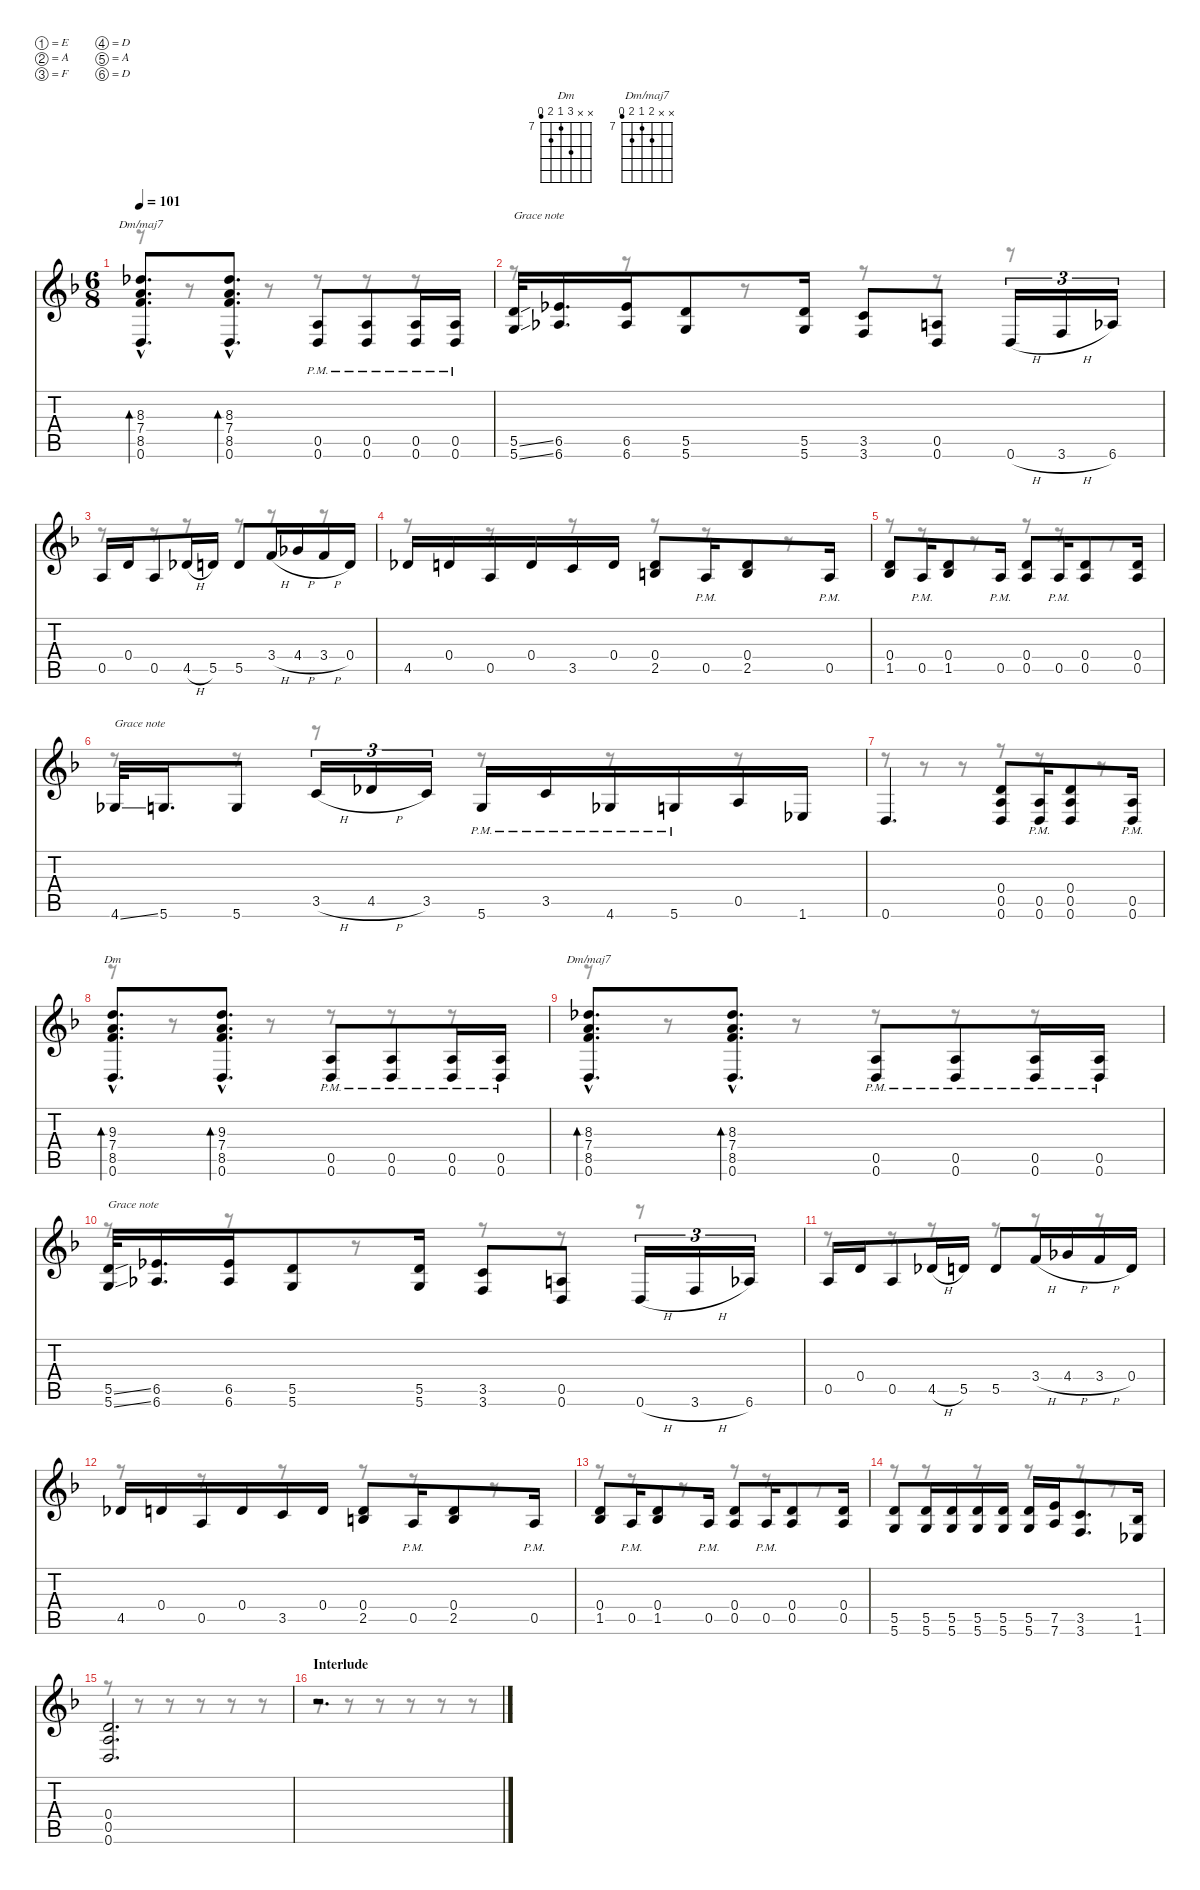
\defaultSystemsLayout 4
\hideDynamics
\bracketExtendMode nobrackets
\singleTrackTrackNamePolicy hidden
\multiTrackTrackNamePolicy hidden
\otherSystemsTrackNameOrientation horizontal
\track ("P. Lindgren" "dist.guit.") {instrument distortionguitar}
\staff {score tabs}
\tuning (E4 A3 F3 D3 A2 D2)
\chord ("Dm" x x 9 7 8 6) {firstfret 7}
\chord ("Dm/maj7" x x 8 7 8 6) {firstfret 7}
\voice
\ts (6 8)
\tempo 101
\clef g2
\ks dminor
(8.3{hac acc b} 7.4{hac acc forcenatural} 8.5{hac acc forcenatural} 0.6{hac acc forcenatural}).8{d bd 120 ch "Dm/maj7" dy mp beam Up} (8.3{hac acc b} 7.4{hac acc forcenatural} 8.5{hac acc forcenatural} 0.6{hac acc forcenatural}).8{d bd 120 beam Up} (0.5{pm acc forcenatural} 0.6{pm acc forcenatural}).8{dy f beam Up} (0.5{pm acc forcenatural} 0.6{pm acc forcenatural}).8{beam Up} (0.5{pm acc forcenatural} 0.6{pm acc forcenatural}).16{beam Up} (0.5{pm acc forcenatural} 0.6{pm acc forcenatural}).16{beam Up} |
(5.5{ss acc forcenatural} 5.6{ss acc forcenatural}).32{txt "Grace note" beam Up} (6.5{acc b} 6.6{acc b}).16{d beam Up} (6.5{acc b} 6.6{acc b}).16{beam Up} (5.5{acc forcenatural} 5.6{acc forcenatural}).8{beam Up} (5.5{acc forcenatural} 5.6{acc forcenatural}).16{beam Up} (3.5{acc forcenatural} 3.6{acc forcenatural}).8{beam Up} (0.5{acc forcenatural} 0.6{acc forcenatural}).8{beam Up} 0.6{h acc forcenatural}.16{tu (3 2) beam Up} 3.6{h acc forcenatural}.16{tu (3 2) dy ff beam Up} 6.6{acc b}.16{tu (3 2) beam Up} |
0.5{acc forcenatural}.16{dy f beam Up} 0.4{acc forcenatural}.16{beam Up} 0.5{acc forcenatural}.8{beam Up} 4.5{h acc b}.16{beam Up} 5.5{acc forcenatural}.16{beam Up} 5.5{acc forcenatural}.8{beam Up} 3.4{h acc forcenatural}.16{beam Up} 4.4{h acc b}.16{dy ff beam Up} 3.4{h acc forcenatural}.16{beam Up} 0.4{acc forcenatural}.16{beam Up} |
4.5{acc b}.16{dy f beam Up} 0.4{acc forcenatural}.16{dy mf beam Up} 0.5{acc forcenatural}.16{dy f beam Up} 0.4{acc forcenatural}.16{dy mf beam Up} 3.5{acc forcenatural}.16{dy f beam Up} 0.4{acc forcenatural}.16{dy mf beam Up} (0.4{acc forcenatural} 2.5{acc forcenatural}).8{dy f beam Up} 0.5{pm acc forcenatural}.16{beam Up} (0.4{acc forcenatural} 2.5{acc forcenatural}).8{beam Up} 0.5{pm acc forcenatural}.16{beam Up} |
(0.4{acc forcenatural} 1.5{acc b}).8{beam Up} 0.5{pm acc forcenatural}.16{beam Up} (0.4{acc forcenatural} 1.5{acc b}).8{beam Up} 0.5{pm acc forcenatural}.16{beam Up} (0.4{acc forcenatural} 0.5{acc forcenatural}).8{beam Up} 0.5{pm acc forcenatural}.16{dy ff beam Up} (0.4{acc forcenatural} 0.5{acc forcenatural}).8{dy f beam Up} (0.4{acc forcenatural} 0.5{acc forcenatural}).16{beam Up} |
4.6{ss acc b}.32{txt "Grace note" beam Up} 5.6{acc forcenatural}.16{d beam Up} 5.6{acc forcenatural}.8{beam Up} 3.5{h acc forcenatural}.16{tu (3 2) beam Up} 4.5{h acc b}.16{tu (3 2) dy ff beam Up} 3.5{acc forcenatural}.16{tu (3 2) dy f beam Up} 5.6{pm acc forcenatural}.16{dy ff beam Up} 3.5{pm acc forcenatural}.16{beam Up} 4.6{pm acc b}.16{beam Up} 5.6{pm acc forcenatural}.16{beam Up} 0.5{acc forcenatural}.16{dy f beam Up} 1.6{acc b}.16{beam Up} |
0.6{acc forcenatural}.4{d beam Up} (0.4{acc forcenatural} 0.5{acc forcenatural} 0.6{acc forcenatural}).8{dy mf beam Up} (0.5{acc forcenatural} 0.6{pm acc forcenatural}).16{dy f beam Up} (0.4{acc forcenatural} 0.5{acc forcenatural} 0.6{acc forcenatural}).8{dy mf beam Up} (0.5{acc forcenatural} 0.6{pm acc forcenatural}).16{dy f beam Up} |
(9.3{hac acc forcenatural} 7.4{hac acc forcenatural} 8.5{hac acc forcenatural} 0.6{hac acc forcenatural}).8{d bd 120 ch "Dm" dy mp beam Up} (9.3{hac acc forcenatural} 7.4{hac acc forcenatural} 8.5{hac acc forcenatural} 0.6{hac acc forcenatural}).8{d bd 120 beam Up} (0.5{pm acc forcenatural} 0.6{pm acc forcenatural}).8{dy f beam Up} (0.5{pm acc forcenatural} 0.6{pm acc forcenatural}).8{beam Up} (0.5{pm acc forcenatural} 0.6{pm acc forcenatural}).16{beam Up} (0.5{pm acc forcenatural} 0.6{pm acc forcenatural}).16{beam Up} |
(8.3{hac acc b} 7.4{hac acc forcenatural} 8.5{hac acc forcenatural} 0.6{hac acc forcenatural}).8{d bd 120 ch "Dm/maj7" dy mp beam Up} (8.3{hac acc b} 7.4{hac acc forcenatural} 8.5{hac acc forcenatural} 0.6{hac acc forcenatural}).8{d bd 120 beam Up} (0.5{pm acc forcenatural} 0.6{pm acc forcenatural}).8{dy f beam Up} (0.5{pm acc forcenatural} 0.6{pm acc forcenatural}).8{beam Up} (0.5{pm acc forcenatural} 0.6{pm acc forcenatural}).16{beam Up} (0.5{pm acc forcenatural} 0.6{pm acc forcenatural}).16{beam Up} |
(5.5{ss acc forcenatural} 5.6{ss acc forcenatural}).32{txt "Grace note" beam Up} (6.5{acc b} 6.6{acc b}).16{d beam Up} (6.5{acc b} 6.6{acc b}).16{beam Up} (5.5{acc forcenatural} 5.6{acc forcenatural}).8{beam Up} (5.5{acc forcenatural} 5.6{acc forcenatural}).16{beam Up} (3.5{acc forcenatural} 3.6{acc forcenatural}).8{beam Up} (0.5{acc forcenatural} 0.6{acc forcenatural}).8{beam Up} 0.6{h acc forcenatural}.16{tu (3 2) beam Up} 3.6{h acc forcenatural}.16{tu (3 2) dy ff beam Up} 6.6{acc b}.16{tu (3 2) beam Up} |
0.5{acc forcenatural}.16{dy f beam Up} 0.4{acc forcenatural}.16{beam Up} 0.5{acc forcenatural}.8{beam Up} 4.5{h acc b}.16{beam Up} 5.5{acc forcenatural}.16{beam Up} 5.5{acc forcenatural}.8{beam Up} 3.4{h acc forcenatural}.16{beam Up} 4.4{h acc b}.16{dy ff beam Up} 3.4{h acc forcenatural}.16{beam Up} 0.4{acc forcenatural}.16{beam Up} |
4.5{acc b}.16{dy f beam Up} 0.4{acc forcenatural}.16{dy mf beam Up} 0.5{acc forcenatural}.16{dy f beam Up} 0.4{acc forcenatural}.16{dy mf beam Up} 3.5{acc forcenatural}.16{dy f beam Up} 0.4{acc forcenatural}.16{dy mf beam Up} (0.4{acc forcenatural} 2.5{acc forcenatural}).8{dy f beam Up} 0.5{pm acc forcenatural}.16{beam Up} (0.4{acc forcenatural} 2.5{acc forcenatural}).8{beam Up} 0.5{pm acc forcenatural}.16{beam Up} |
(0.4{acc forcenatural} 1.5{acc b}).8{beam Up} 0.5{pm acc forcenatural}.16{beam Up} (0.4{acc forcenatural} 1.5{acc b}).8{beam Up} 0.5{pm acc forcenatural}.16{beam Up} (0.4{acc forcenatural} 0.5{acc forcenatural}).8{beam Up} 0.5{pm acc forcenatural}.16{dy ff beam Up} (0.4{acc forcenatural} 0.5{acc forcenatural}).8{dy f beam Up} (0.4{acc forcenatural} 0.5{acc forcenatural}).16{beam Up} |
(5.5{acc forcenatural} 5.6{acc forcenatural}).8{beam Up} (5.5{acc forcenatural} 5.6{acc forcenatural}).16{beam Up} (5.5{acc forcenatural} 5.6{acc forcenatural}).16{beam Up} (5.5{acc forcenatural} 5.6{acc forcenatural}).16{beam Up} (5.5{acc forcenatural} 5.6{acc forcenatural}).16{beam Up} (5.5{acc forcenatural} 5.6{acc forcenatural}).16{beam Up} (7.5{acc forcenatural} 7.6{acc forcenatural}).16{beam Up} (3.5{acc forcenatural} 3.6{acc forcenatural}).8{d beam Up} (1.5{acc b} 1.6{acc b}).16{beam Up} |
(0.4{acc forcenatural} 0.5{acc forcenatural} 0.6{acc forcenatural}).2{d dy mf beam Up} |
\section ("" "Interlude")
r.2{d beam Up}
\voice
\clef g2
\ottava regular
\simile none
\ks dminor
r.8{dy mf beam Down} r.8{beam Down} r.8{beam Down} r.8{beam Down} r.8{beam Down} r.8{beam Down} |
r.8{beam Down} r.8{beam Down} r.8{beam Down} r.8{beam Down} r.8{beam Down} r.8{beam Down} |
r.8{beam Down} r.8{beam Down} r.8{beam Down} r.8{beam Down} r.8{beam Down} r.8{beam Down} |
r.8{beam Down} r.8{beam Down} r.8{beam Down} r.8{beam Down} r.8{beam Down} r.8{beam Down} |
r.8{beam Down} r.8{beam Down} r.8{beam Down} r.8{beam Down} r.8{beam Down} r.8{beam Down} |
r.8{beam Down} r.8{beam Down} r.8{beam Down} r.8{beam Down} r.8{beam Down} r.8{beam Down} |
r.8{beam Down} r.8{beam Down} r.8{beam Down} r.8{beam Down} r.8{beam Down} r.8{beam Down} |
r.8{beam Down} r.8{beam Down} r.8{beam Down} r.8{beam Down} r.8{beam Down} r.8{beam Down} |
r.8{beam Down} r.8{beam Down} r.8{beam Down} r.8{beam Down} r.8{beam Down} r.8{beam Down} |
r.8{beam Down} r.8{beam Down} r.8{beam Down} r.8{beam Down} r.8{beam Down} r.8{beam Down} |
r.8{beam Down} r.8{beam Down} r.8{beam Down} r.8{beam Down} r.8{beam Down} r.8{beam Down} |
r.8{beam Down} r.8{beam Down} r.8{beam Down} r.8{beam Down} r.8{beam Down} r.8{beam Down} |
r.8{beam Down} r.8{beam Down} r.8{beam Down} r.8{beam Down} r.8{beam Down} r.8{beam Down} |
r.8{beam Down} r.8{beam Down} r.8{beam Down} r.8{beam Down} r.8{beam Down} r.8{beam Down} |
r.8{beam Down} r.8{beam Down} r.8{beam Down} r.8{beam Down} r.8{beam Down} r.8{beam Down} |
r.8{beam Down} r.8{beam Down} r.8{beam Down} r.8{beam Down} r.8{beam Down} r.8{beam Down}
